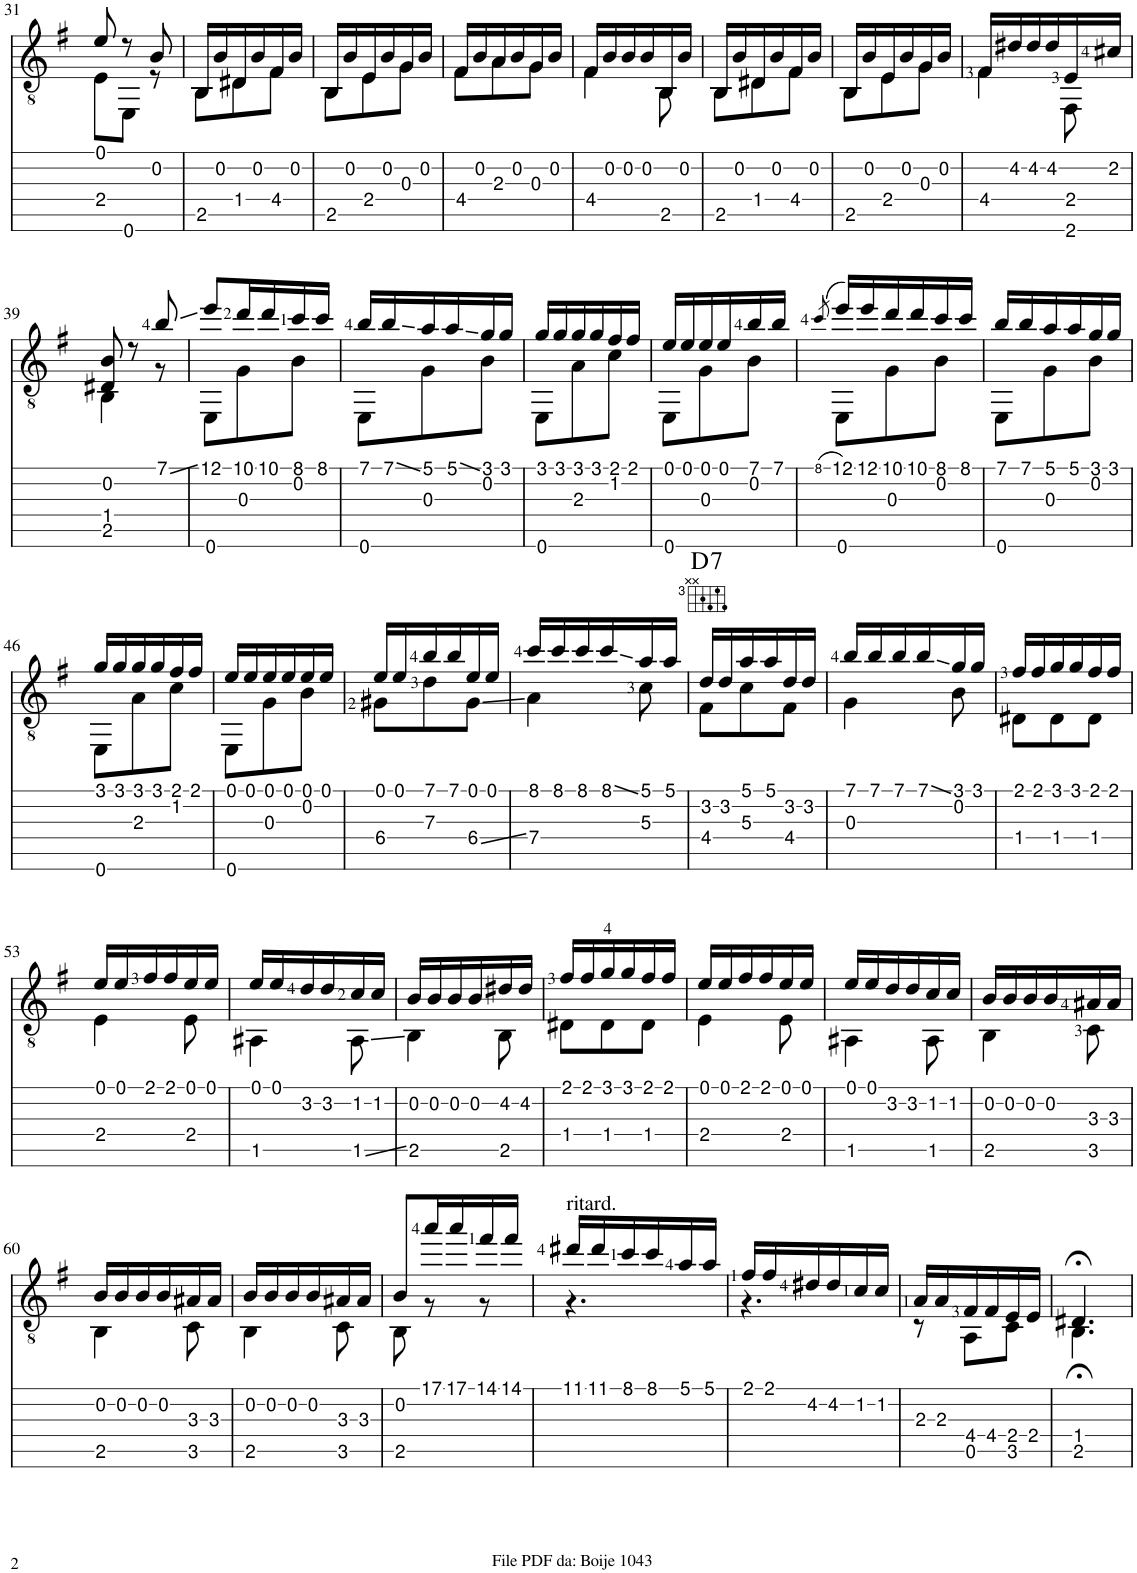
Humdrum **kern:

**kern	**kern	**harte
*part1	*part1	*part1
*staff2	*staff1	*
*I"Guitar	*	*
*I'Guit.	*	*
!!LO:PB:g=z
*	*clefGv2	*
*k[f#]	*k[f#]	*
*M3/8	*M3/8	*
=31	=31	=31
*^	*^	*
8e	8EL	8e/	8E\L	.
8r	8EEJ	8r	8EE\J	.
8B	8r	8B/	8r	.
=32	=32	=32	=32	=32
16BBLL	8BBL	16BB/LL	8BB\L	.
16B	.	16B/	.	.
16D#X	8D#	16D#X/	8D#\	.
16B	.	16B/	.	.
16F#	8F#J	16F#/	8F#\J	.
16BJJ	.	16B/JJ	.	.
=33	=33	=33	=33	=33
16BBLL	8BBL	16BB/LL	8BB\L	.
16B	.	16B/	.	.
16E	8E	16E/	8E\	.
16B	.	16B/	.	.
16G	8GJ	16G/	8G\J	.
16BJJ	.	16B/JJ	.	.
=34	=34	=34	=34	=34
16F#LL	8F#L	16F#/LL	8F#\L	.
16B	.	16B/	.	.
16A	8A	16A/	8A\	.
16B	.	16B/	.	.
16G	8GJ	16G/	8G\J	.
16BJJ	.	16B/JJ	.	.
=35	=35	=35	=35	=35
16F#LL	4F#	16F#/LL	4F#\	.
16B	.	16B/	.	.
16B	.	16B/	.	.
16B	.	16B/	.	.
16BB	8BB	16BB/	8BB\	.
16BJJ	.	16B/JJ	.	.
=36	=36	=36	=36	=36
16BBLL	8BBL	16BB/LL	8BB\L	.
16B	.	16B/	.	.
16D#X	8D#	16D#X/	8D#\	.
16B	.	16B/	.	.
16F#	8F#J	16F#/	8F#\J	.
16BJJ	.	16B/JJ	.	.
=37	=37	=37	=37	=37
16BBLL	8BBL	16BB/LL	8BB\L	.
16B	.	16B/	.	.
16E	8E	16E/	8E\	.
16B	.	16B/	.	.
16G	8GJ	16G/	8G\J	.
16BJJ	.	16B/JJ	.	.
=38	=38	=38	=38	=38
16F#LL	4F#	16F#/LL	4F#\	.
16d#X	.	16d#X/	.	.
16d#	.	16d#/	.	.
16d#	.	16d#/	.	.
16E	8FF#	16E/	8FF#\	.
16c#XJJ	.	16c#X/JJ	.	.
!!LO:LB:g=z	!!
=39	=39	=39	=39	=39
8D#X 8B	4BB	8D#X/ 8B/	4BB\	.
8r	.	8r	.	.
8b	8r	8b/	8r	.
=40	=40	=40	=40	=40
8eeL	8EEL	8ee/L	8EE\L	.
16ddL	8G	16dd/L	8G\	.
16dd	.	16dd/	.	.
16cc	8BJ	16cc/	8B\J	.
16ccJJ	.	16cc/JJ	.	.
=41	=41	=41	=41	=41
16bLL	8EEL	16b/LL	8EE\L	.
16b	.	16b/	.	.
16a	8G	16a/	8G\	.
16a	.	16a/	.	.
16g	8BJ	16g/	8B\J	.
16gJJ	.	16g/JJ	.	.
=42	=42	=42	=42	=42
16gLL	8EEL	16g/LL	8EE\L	.
16g	.	16g/	.	.
16g	8A	16g/	8A\	.
16g	.	16g/	.	.
16f#	8cJ	16f#/	8c\J	.
16f#JJ	.	16f#/JJ	.	.
=43	=43	=43	=43	=43
16eLL	8EEL	16e/LL	8EE\L	.
16e	.	16e/	.	.
16e	8G	16e/	8G\	.
16e	.	16e/	.	.
16b	8BJ	16b/	8B\J	.
16bJJ	.	16b/JJ	.	.
=44	=44	=44	=44	=44
qcc	.	(8qcc/	.	.
16eeLL	8EEL	16ee/LL)	8EE\L	.
16ee	.	16ee/	.	.
16dd	8G	16dd/	8G\	.
16dd	.	16dd/	.	.
16cc	8BJ	16cc/	8B\J	.
16ccJJ	.	16cc/JJ	.	.
=45	=45	=45	=45	=45
16bLL	8EEL	16b/LL	8EE\L	.
16b	.	16b/	.	.
16a	8G	16a/	8G\	.
16a	.	16a/	.	.
16g	8BJ	16g/	8B\J	.
16gJJ	.	16g/JJ	.	.
!!LO:LB:g=z	!!
=46	=46	=46	=46	=46
16gLL	8EEL	16g/LL	8EE\L	.
16g	.	16g/	.	.
16g	8A	16g/	8A\	.
16g	.	16g/	.	.
16f#	8cJ	16f#/	8c\J	.
16f#JJ	.	16f#/JJ	.	.
=47	=47	=47	=47	=47
16eLL	8EEL	16e/LL	8EE\L	.
16e	.	16e/	.	.
16e	8G	16e/	8G\	.
16e	.	16e/	.	.
16e	8BJ	16e/	8B\J	.
16eJJ	.	16e/JJ	.	.
=48	=48	=48	=48	=48
16eLL	8G#L	16e/LL	8G#X\L	.
16e	.	16e/	.	.
16b	8d	16b/	8d\	.
16b	.	16b/	.	.
16e	8G#J	16e/	8G#\J	.
16eJJ	.	16e/JJ	.	.
=49	=49	=49	=49	=49
16ccLL	4A	16cc/LL	4A\	.
16cc	.	16cc/	.	.
16cc	.	16cc/	.	.
16cc	.	16cc/	.	.
16a	8c	16a/	8c\	.
16aJJ	.	16a/JJ	.	.
=50	=50	=50	=50	=50
!	!	!	!	!LO:H:kt=7
16dLL	8F#L	16d/LL	8F#\L	D:7
16d	.	16d/	.	.
16a	8c	16a/	8c\	.
16a	.	16a/	.	.
16d	8F#J	16d/	8F#\J	.
16dJJ	.	16d/JJ	.	.
=51	=51	=51	=51	=51
16bLL	4G	16b/LL	4G\	.
16b	.	16b/	.	.
16b	.	16b/	.	.
16b	.	16b/	.	.
16g	8B	16g/	8B\	.
16gJJ	.	16g/JJ	.	.
=52	=52	=52	=52	=52
16f#LL	8D#L	16f#/LL	8D#X\L	.
16f#	.	16f#/	.	.
16g	8D#	16g/	8D#\	.
16g	.	16g/	.	.
16f#	8D#J	16f#/	8D#\J	.
16f#JJ	.	16f#/JJ	.	.
!!LO:LB:g=z	!!
=53	=53	=53	=53	=53
16eLL	4E	16e/LL	4E\	.
16e	.	16e/	.	.
16f#	.	16f#/	.	.
16f#	.	16f#/	.	.
16e	8E	16e/	8E\	.
16eJJ	.	16e/JJ	.	.
=54	=54	=54	=54	=54
16eLL	4AA#	16e/LL	4AA#X\	.
16e	.	16e/	.	.
16d	.	16d/	.	.
16d	.	16d/	.	.
16c	8AA#	16c/	8AA#\	.
16cJJ	.	16c/JJ	.	.
=55	=55	=55	=55	=55
16BLL	4BB	16B/LL	4BB\	.
16B	.	16B/	.	.
16B	.	16B/	.	.
16B	.	16B/	.	.
16d#	8BB	16d#X/	8BB\	.
16d#JJ	.	16d#/JJ	.	.
=56	=56	=56	=56	=56
16f#LL	8D#L	16f#/LL	8D#X\L	.
16f#	.	16f#/	.	.
16g	8D#	16g/	8D#\	.
16g	.	16g/	.	.
16f#	8D#J	16f#/	8D#\J	.
16f#JJ	.	16f#/JJ	.	.
=57	=57	=57	=57	=57
16eLL	4E	16e/LL	4E\	.
16e	.	16e/	.	.
16f#	.	16f#/	.	.
16f#	.	16f#/	.	.
16e	8E	16e/	8E\	.
16eJJ	.	16e/JJ	.	.
=58	=58	=58	=58	=58
16eLL	4AA#X	16e/LL	4AA#X\	.
16e	.	16e/	.	.
16d	.	16d/	.	.
16d	.	16d/	.	.
16c	8AA#	16c/	8AA#\	.
16cJJ	.	16c/JJ	.	.
=59	=59	=59	=59	=59
16BLL	4BB	16B/LL	4BB\	.
16B	.	16B/	.	.
16B	.	16B/	.	.
16B	.	16B/	.	.
16A#	8C	16A#X/	8C\	.
16A#JJ	.	16A#/JJ	.	.
!!LO:LB:g=z	!!
=60	=60	=60	=60	=60
16BLL	4BB	16B/LL	4BB\	.
16B	.	16B/	.	.
16B	.	16B/	.	.
16B	.	16B/	.	.
16A#X	8C	16A#X/	8C\	.
16A#JJ	.	16A#/JJ	.	.
=61	=61	=61	=61	=61
16BLL	4BB	16B/LL	4BB\	.
16B	.	16B/	.	.
16B	.	16B/	.	.
16B	.	16B/	.	.
16A#X	8C	16A#X/	8C\	.
16A#JJ	.	16A#/JJ	.	.
=62	=62	=62	=62	=62
8BL	8BB	8B/L	8BB\	.
16aaL	8r	16aa/L	8r	.
16aa	.	16aa/	.	.
16ff#	8r	16ff#/	8r	.
16ff#JJ	.	16ff#/JJ	.	.
=63	=63	=63	=63	=63
!	!	!LO:TX:a:t=ritard.	!	!
16dd#LL	4.r	16dd#X/LL	4.r	.
16dd#	.	16dd#/	.	.
16cc	.	16cc/	.	.
16cc	.	16cc/	.	.
16a	.	16a/	.	.
16aJJ	.	16a/JJ	.	.
=64	=64	=64	=64	=64
16f#LL	4.r	16f#/LL	4.r	.
16f#	.	16f#/	.	.
16d#	.	16d#X/	.	.
16d#	.	16d#/	.	.
16c	.	16c/	.	.
16cJJ	.	16c/JJ	.	.
=65	=65	=65	=65	=65
16ALL	8r	16A/LL	8r	.
16A	.	16A/	.	.
16F#	8AAL	16F#/	8AA\L	.
16F#	.	16F#/	.	.
16E	8CJ	16E/	8C\J	.
16EJJ	.	16E/JJ	.	.
=66	=66	=66	=66	=66
4.D#;<	4.BB	4.D#X;</	4.BB\	.
*v	*v	*	*	*
*	*v	*v	*
=	=	=
*-	*-	*-
